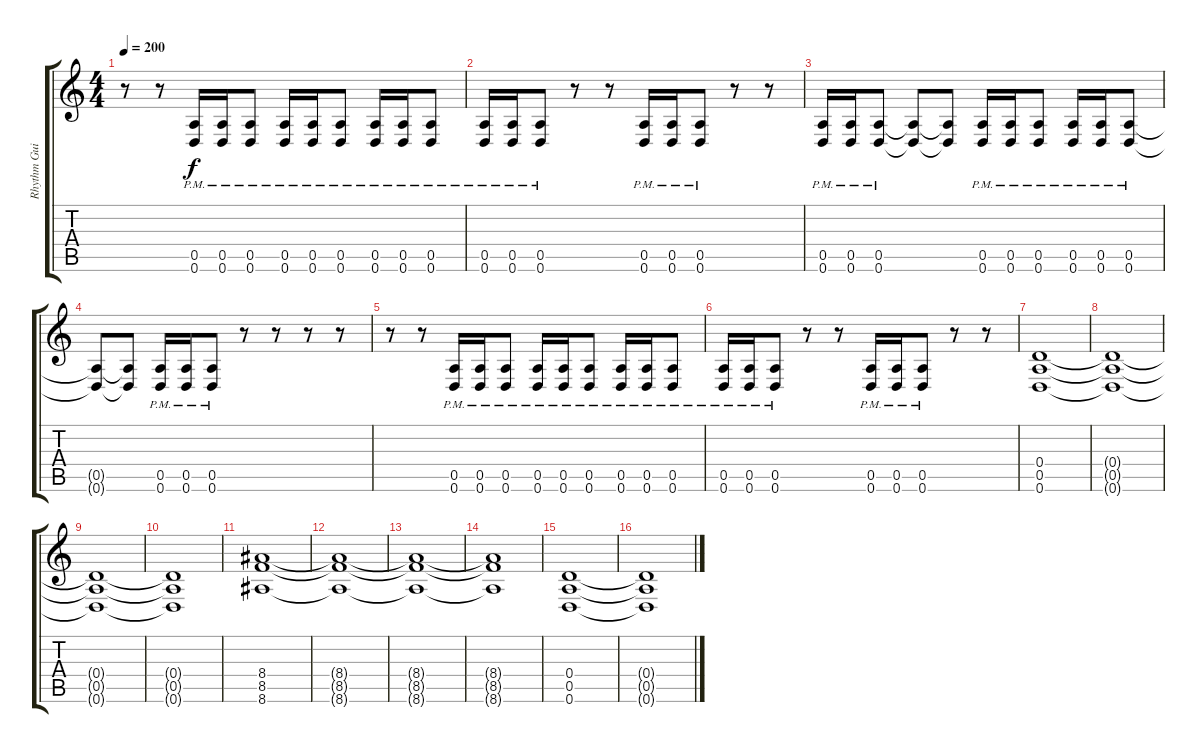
\track ("Rhythm Guitar (Jeremy)" "Rhythm Gui") {instrument distortionguitar}
\staff {score tabs}
\tuning (E4 B3 G3 D3 A2 D2) {hide}
\ts (4 4)
\tempo 200
\clef g2
\ks c
r.8{dy f} r.8 (0.5{pm} 0.6{pm}).16 (0.5{pm} 0.6{pm}).16 (0.5{pm} 0.6{pm}).8 (0.5{pm} 0.6{pm}).16 (0.5{pm} 0.6{pm}).16 (0.5{pm} 0.6{pm}).8 (0.5{pm} 0.6{pm}).16 (0.5{pm} 0.6{pm}).16 (0.5{pm} 0.6{pm}).8 |
(0.5{pm} 0.6{pm}).16 (0.5{pm} 0.6{pm}).16 (0.5{pm} 0.6{pm}).8 r.8 r.8 (0.5{pm} 0.6{pm}).16 (0.5{pm} 0.6{pm}).16 (0.5{pm} 0.6{pm}).8 r.8 r.8 |
(0.5{pm} 0.6{pm}).16 (0.5{pm} 0.6{pm}).16 (0.5{pm} 0.6{pm}).8 (0.5{t} 0.6{t}).8 (0.5{t} 0.6{t}).8 (0.5{pm} 0.6{pm}).16 (0.5{pm} 0.6{pm}).16 (0.5{pm} 0.6{pm}).8 (0.5{pm} 0.6{pm}).16 (0.5{pm} 0.6{pm}).16 (0.5{pm} 0.6{pm}).8 |
(0.5{t} 0.6{t}).8 (0.5{t} 0.6{t}).8 (0.5{pm} 0.6{pm}).16 (0.5{pm} 0.6{pm}).16 (0.5{pm} 0.6{pm}).8 r.8 r.8 r.8 r.8 |
r.8 r.8 (0.5{pm} 0.6{pm}).16 (0.5{pm} 0.6{pm}).16 (0.5{pm} 0.6{pm}).8 (0.5{pm} 0.6{pm}).16 (0.5{pm} 0.6{pm}).16 (0.5{pm} 0.6{pm}).8 (0.5{pm} 0.6{pm}).16 (0.5{pm} 0.6{pm}).16 (0.5{pm} 0.6{pm}).8 |
(0.5{pm} 0.6{pm}).16 (0.5{pm} 0.6{pm}).16 (0.5{pm} 0.6{pm}).8 r.8 r.8 (0.5{pm} 0.6{pm}).16 (0.5{pm} 0.6{pm}).16 (0.5{pm} 0.6{pm}).8 r.8 r.8 |
(0.4 0.5 0.6).1 |
(0.4{t} 0.5{t} 0.6{t}).1 |
(0.4{t} 0.5{t} 0.6{t}).1 |
(0.4{t} 0.5{t} 0.6{t}).1 |
(8.4 8.5 8.6).1 |
(8.4{t} 8.5{t} 8.6{t}).1 |
(8.4{t} 8.5{t} 8.6{t}).1 |
(8.4{t} 8.5{t} 8.6{t}).1 |
(0.4 0.5 0.6).1 |
(0.4{t} 0.5{t} 0.6{t}).1
